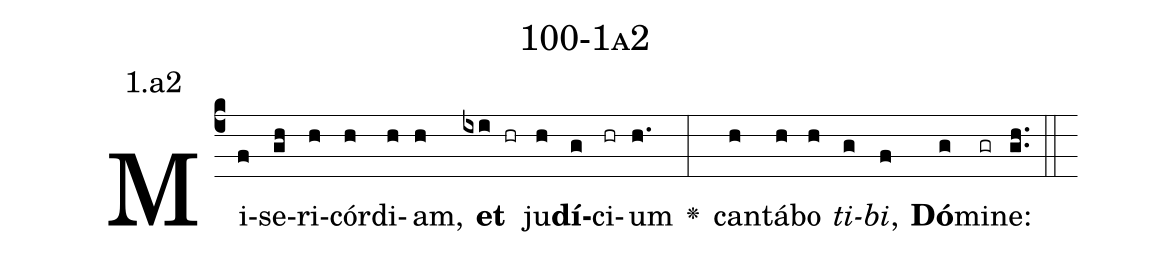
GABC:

name: 100-1a2;
annotation: 1.a2;
%%
(c4)Mi(f)se(gh)ri(h)cór(h)di(h)am,(h) <b>et</b>(ixi hr) ju(h)<b>dí</b>(g)ci(hr)um(h.) <v>\greheightstar</v>(:) can(h)tá(h)bo(h) <i>ti</i>(g)<i>bi</i>,(f) <b>Dó</b>(g)mi(gr)ne:(gh..) (::)


%E(h) u(h) o(g) u(f) a(g) e.(gh..) (::)
